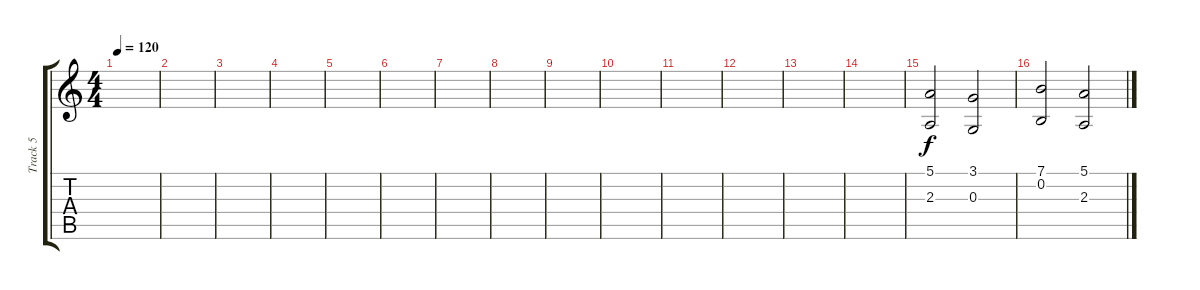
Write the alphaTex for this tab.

\track ("Track 5" "Track 5") {instrument accordion}
\staff {score tabs}
\tuning (E4 B3 G3 D3 A2 E2) {hide}
\ts (4 4)
\tempo 120
\clef g2
\ks c
|
|
|
|
|
|
|
|
|
|
|
|
|
|
(5.1 2.3).2 (3.1 0.3).2 |
(7.1 0.2).2 (5.1 2.3).2
